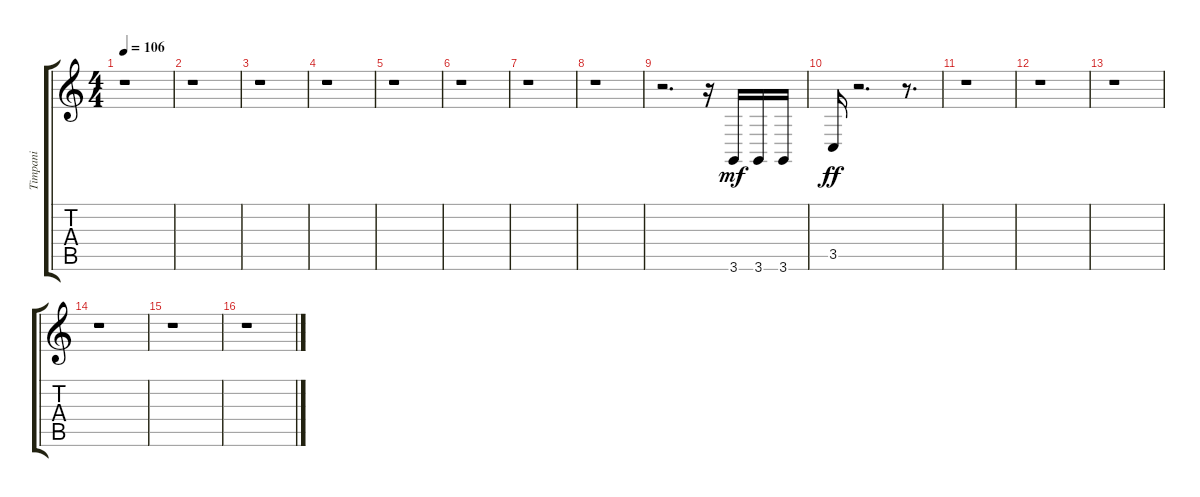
\track ("Timpani" "Timpani") {instrument timpani}
\staff {score tabs}
\tuning (E4 B3 G3 D3 A2 E2) {hide}
\ts (4 4)
\tempo 106
\clef g2
\ks c
r.1{dy mf} |
r.1 |
r.1 |
r.1 |
r.1 |
r.1 |
r.1 |
r.1 |
r.2{d} r.16 3.6.16 3.6.16 3.6.16 |
3.5.16{dy ff} r.2{d} r.8{d} |
r.1 |
r.1 |
r.1 |
r.1 |
r.1 |
r.1
